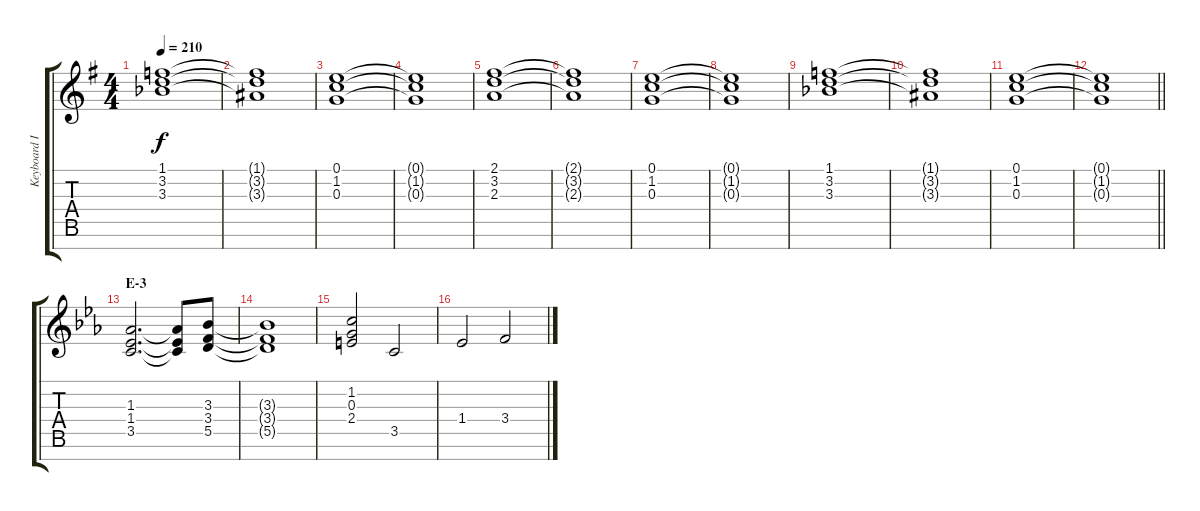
\track ("Keyboard I" "Keyboard I") {instrument lead2sawtooth}
\staff {score tabs}
\tuning (E5 B4 G4 D4 A3 E3 B2) {hide}
\ts (4 4)
\tempo 210
\clef g2
\ks g
(1.1 3.2 3.3{acc b}).1{dy f} |
(1.1{t} 3.2{t} 3.3{t}).1 |
(0.1 1.2 0.3).1 |
(0.1{t} 1.2{t} 0.3{t}).1 |
(2.1 3.2 2.3).1 |
(2.1{t} 3.2{t} 2.3{t}).1 |
(0.1 1.2 0.3).1 |
(0.1{t} 1.2{t} 0.3{t}).1 |
(1.1 3.2 3.3{acc b}).1 |
(1.1{t} 3.2{t} 3.3{t}).1 |
(0.1 1.2 0.3).1 |
\barLineRight lightlight
(0.1{t} 1.2{t} 0.3{t}).1 |
\section ("" "E-3")
\ks eb
(1.3 1.4 3.5).2{d} (1.3{t} 1.4{t} 3.5{t}).8 (3.3 3.4 5.5).8 |
(3.3{t} 3.4{t} 5.5{t}).1 |
(1.2 0.3 2.4).2 3.5.2 |
1.4.2 3.4.2
